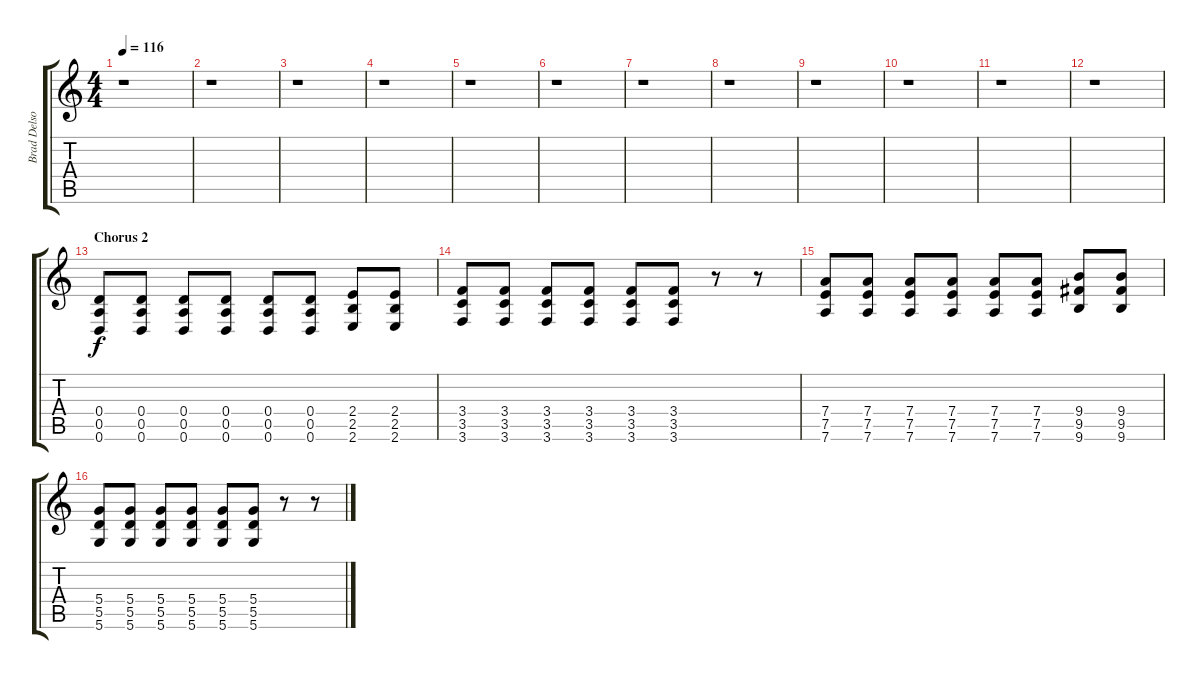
\track ("Brad Delson (Guitar)" "Brad Delso") {instrument distortionguitar}
\staff {score tabs}
\tuning (E4 B3 G3 D3 A2 D2) {hide}
\ts (4 4)
\tempo 116
\clef g2
\ks c
r.1{dy f} |
r.1 |
r.1 |
r.1 |
r.1 |
r.1 |
r.1 |
r.1 |
r.1 |
r.1 |
r.1 |
r.1 |
\section ("" "Chorus 2")
(0.4 0.5 0.6).8 (0.4 0.5 0.6).8 (0.4 0.5 0.6).8 (0.4 0.5 0.6).8 (0.4 0.5 0.6).8 (0.4 0.5 0.6).8 (2.4 2.5 2.6).8 (2.4 2.5 2.6).8 |
(3.4 3.5 3.6).8 (3.4 3.5 3.6).8 (3.4 3.5 3.6).8 (3.4 3.5 3.6).8 (3.4 3.5 3.6).8 (3.4 3.5 3.6).8 r.8 r.8 |
(7.4 7.5 7.6).8 (7.4 7.5 7.6).8 (7.4 7.5 7.6).8 (7.4 7.5 7.6).8 (7.4 7.5 7.6).8 (7.4 7.5 7.6).8 (9.4 9.5 9.6).8 (9.4 9.5 9.6).8 |
(5.4 5.5 5.6).8 (5.4 5.5 5.6).8 (5.4 5.5 5.6).8 (5.4 5.5 5.6).8 (5.4 5.5 5.6).8 (5.4 5.5 5.6).8 r.8 r.8
